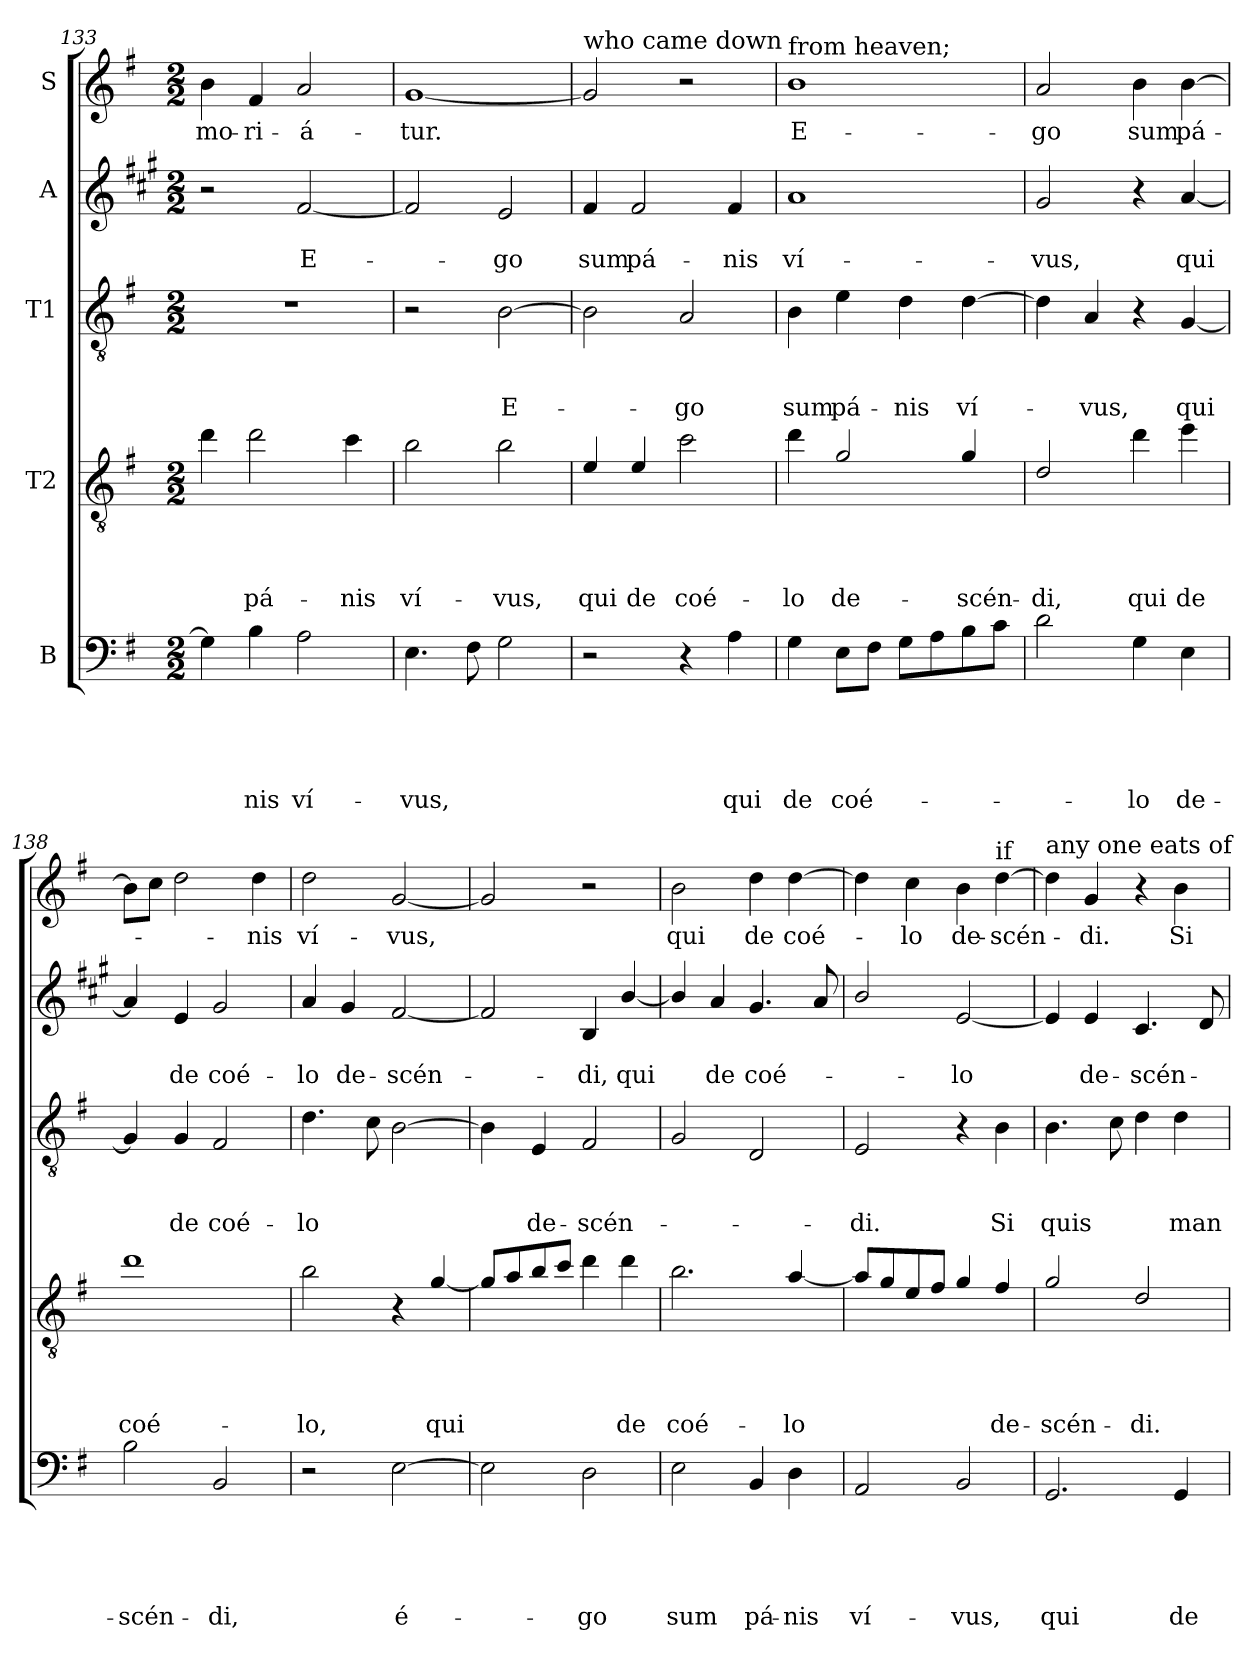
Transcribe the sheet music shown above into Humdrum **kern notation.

**kern	**text	**text	**text	**text	**text	**kern	**text	**text	**text	**text	**kern	**text	**text	**text	**kern	**text	**text	**kern	**text
*part5	*part5	*part5	*part5	*part5	*part5	*part4	*part4	*part4	*part4	*part4	*part3	*part3	*part3	*part3	*part2	*part2	*part2	*part1	*part1
*staff5	*staff5	*staff5	*staff5	*staff5	*staff5	*staff4	*staff4	*staff4	*staff4	*staff4	*staff3	*staff3	*staff3	*staff3	*staff2	*staff2	*staff2	*staff1	*staff1
*I"B	*	*	*	*	*	*I"T2	*	*	*	*	*I"T1	*	*	*	*I"A	*	*	*I"S	*
!!LO:PB:g=z
*clefF4	*	*	*	*	*	*clefGv2	*	*	*	*	*clefGv2	*	*	*	*clefG2	*	*	*clefG2	*
*	*	*	*	*	*	*ITrd8c14	*	*	*	*	*	*	*	*	*ITrd1c2	*	*	*	*
*k[f#]	*	*	*	*	*	*k[f#]	*	*	*	*	*k[f#]	*	*	*	*k[f#]	*	*	*k[f#]	*
*G:	*	*	*	*	*	*G:	*	*	*	*	*G:	*	*	*	*G:	*	*	*G:	*
*M2/2	*	*	*	*	*	*M2/2	*	*	*	*	*M2/2	*	*	*	*M2/2	*	*	*M2/2	*
=133	=133	=133	=133	=133	=133	=133	=133	=133	=133	=133	=133	=133	=133	=133	=133	=133	=133	=133	=133
!	!	!	!	!	!	!	!	!	!	!	!	!	!	!	!	!	!	!	!LO:LY:b
4G\]	.	.	.	.	.	4d\	.	.	.	.	1r	.	.	.	2r	.	.	4b\	mo-
!	!	!	!	!	!LO:LY:b	!	!	!	!	!LO:LY:b	!	!	!	!	!	!	!	!	!LO:LY:b
4B\	.	.	.	.	-nis	2d\	.	.	.	pá-	.	.	.	.	.	.	.	4f#/	-ri-
!	!	!	!	!	!LO:LY:b	!	!	!	!	!	!	!	!	!	!	!	!LO:LY:b	!	!LO:LY:b
2A\	.	.	.	.	ví-	.	.	.	.	.	.	.	.	.	[2e/	.	E-	2a/	-á-
!	!	!	!	!	!	!	!	!	!	!LO:LY:b	!	!	!	!	!	!	!	!	!
.	.	.	.	.	.	4c\	.	.	.	-nis	.	.	.	.	.	.	.	.	.
=134	=134	=134	=134	=134	=134	=134	=134	=134	=134	=134	=134	=134	=134	=134	=134	=134	=134	=134	=134
!	!	!	!	!	!LO:LY:b	!	!	!	!	!LO:LY:b	!	!	!	!	!	!	!	!	!LO:LY:b
4.E\	.	.	.	.	-vus,	2B\	.	.	.	ví-	2r	.	.	.	2e/]	.	.	[1g	-tur.
8F#\	.	.	.	.	.	.	.	.	.	.	.	.	.	.	.	.	.	.	.
!	!	!	!	!	!	!	!	!	!	!LO:LY:b	!	!	!	!LO:LY:b	!	!	!LO:LY:b	!	!
2G\	.	.	.	.	.	2B\	.	.	.	-vus,	[2B\	.	.	E-	2d/	.	-go	.	.
=135	=135	=135	=135	=135	=135	=135	=135	=135	=135	=135	=135	=135	=135	=135	=135	=135	=135	=135	=135
!	!	!	!	!	!	!	!	!	!	!	!	!	!	!	!	!	!	!LO:TX:a:t=who came down	!
!	!	!	!	!	!	!	!	!	!	!LO:LY:b	!	!	!	!	!	!	!LO:LY:b	!	!
2r	.	.	.	.	.	4E/	.	.	.	qui	2B\]	.	.	.	4e/	.	sum	2g/]	.
!	!	!	!	!	!	!	!	!	!	!LO:LY:b	!	!	!	!	!	!	!LO:LY:b	!	!
.	.	.	.	.	.	4E/	.	.	.	de	.	.	.	.	2e/	.	pá-	.	.
!	!	!	!	!	!	!	!	!	!	!LO:LY:b	!	!	!	!LO:LY:b	!	!	!	!	!
4r	.	.	.	.	.	2c\	.	.	.	coé-	2A/	.	.	-go	.	.	.	2r	.
!	!	!	!	!	!LO:LY:b	!	!	!	!	!	!	!	!	!	!	!	!LO:LY:b	!	!
4A\	.	.	.	.	qui	.	.	.	.	.	.	.	.	.	4e/	.	-nis	.	.
=136	=136	=136	=136	=136	=136	=136	=136	=136	=136	=136	=136	=136	=136	=136	=136	=136	=136	=136	=136
!	!	!	!	!	!	!	!	!	!	!	!	!	!	!	!	!	!	!LO:TX:a:t=from heaven;	!
!	!	!	!	!	!LO:LY:b	!	!	!	!	!LO:LY:b	!	!	!	!LO:LY:b	!	!	!LO:LY:b	!	!LO:LY:b
4G\	.	.	.	.	de	4d\	.	.	.	-lo	4B\	.	.	sum	1g	.	ví-	1b	E-
!	!	!	!	!	!LO:LY:b	!	!	!	!	!LO:LY:b	!	!	!	!LO:LY:b	!	!	!	!	!
8E\L	.	.	.	.	coé-	2G/	.	.	.	de-	4e\	.	.	pá-	.	.	.	.	.
8F#\J	.	.	.	.	.	.	.	.	.	.	.	.	.	.	.	.	.	.	.
!	!	!	!	!	!	!	!	!	!	!	!	!	!	!LO:LY:b	!	!	!	!	!
8G\L	.	.	.	.	.	.	.	.	.	.	4d\	.	.	-nis	.	.	.	.	.
8A\	.	.	.	.	.	.	.	.	.	.	.	.	.	.	.	.	.	.	.
!	!	!	!	!	!	!	!	!	!	!LO:LY:b	!	!	!	!LO:LY:b	!	!	!	!	!
8B\	.	.	.	.	.	4G/	.	.	.	-scén-	[4d\	.	.	ví-	.	.	.	.	.
8c\J	.	.	.	.	.	.	.	.	.	.	.	.	.	.	.	.	.	.	.
=137	=137	=137	=137	=137	=137	=137	=137	=137	=137	=137	=137	=137	=137	=137	=137	=137	=137	=137	=137
!	!	!	!	!	!	!	!	!	!	!LO:LY:b	!	!	!	!	!	!	!LO:LY:b	!	!LO:LY:b
2d\	.	.	.	.	.	2D/	.	.	.	-di,	4d\]	.	.	.	2f#/	.	-vus,	2a/	-go
!	!	!	!	!	!	!	!	!	!	!	!	!	!	!LO:LY:b	!	!	!	!	!
.	.	.	.	.	.	.	.	.	.	.	4A/	.	.	-vus,	.	.	.	.	.
!	!	!	!	!	!LO:LY:b	!	!	!	!	!LO:LY:b	!	!	!	!	!	!	!	!	!LO:LY:b
4G\	.	.	.	.	-lo	4d\	.	.	.	qui	4r	.	.	.	4r	.	.	4b\	sum
!	!	!	!	!	!LO:LY:b	!	!	!	!	!LO:LY:b	!	!	!	!LO:LY:b	!	!	!LO:LY:b	!	!LO:LY:b
4E\	.	.	.	.	de-	4e\	.	.	.	de	[4G/	.	.	qui	[4g/	.	qui	[4b\	pá-
=138	=138	=138	=138	=138	=138	=138	=138	=138	=138	=138	=138	=138	=138	=138	=138	=138	=138	=138	=138
!	!	!	!	!	!LO:LY:b	!	!	!	!	!LO:LY:b	!	!	!	!	!	!	!	!	!
2B\	.	.	.	.	-scén-	1d	.	.	.	coé-	4G/]	.	.	.	4g/]	.	.	8b\L]	.
.	.	.	.	.	.	.	.	.	.	.	.	.	.	.	.	.	.	8cc\J	.
!	!	!	!	!	!	!	!	!	!	!	!	!	!	!LO:LY:b	!	!	!LO:LY:b	!	!
.	.	.	.	.	.	.	.	.	.	.	4G/	.	.	de	4d/	.	de	2dd\	.
!	!	!	!	!	!LO:LY:b	!	!	!	!	!	!	!	!	!LO:LY:b	!	!	!LO:LY:b	!	!
2BB/	.	.	.	.	-di,	.	.	.	.	.	2F#/	.	.	coé-	2f#/	.	coé-	.	.
!	!	!	!	!	!	!	!	!	!	!	!	!	!	!	!	!	!	!	!LO:LY:b
.	.	.	.	.	.	.	.	.	.	.	.	.	.	.	.	.	.	4dd\	-nis
!!LO:LB:g=z
=139	=139	=139	=139	=139	=139	=139	=139	=139	=139	=139	=139	=139	=139	=139	=139	=139	=139	=139	=139
!	!	!	!	!	!	!	!	!	!	!LO:LY:b	!	!	!	!LO:LY:b	!	!	!LO:LY:b	!	!LO:LY:b
2r	.	.	.	.	.	2B\	.	.	.	-lo,	4.d\	.	.	-lo	4g/	.	-lo	2dd\	ví-
!	!	!	!	!	!	!	!	!	!	!	!	!	!	!	!	!	!LO:LY:b	!	!
.	.	.	.	.	.	.	.	.	.	.	.	.	.	.	4f#/	.	de-	.	.
.	.	.	.	.	.	.	.	.	.	.	8c\	.	.	.	.	.	.	.	.
!	!	!	!	!	!LO:LY:b	!	!	!	!	!	!	!	!	!	!	!	!LO:LY:b	!	!LO:LY:b
[2E\	.	.	.	.	é-	4r	.	.	.	.	[2B\	.	.	.	[2e/	.	-scén-	[2g/	-vus,
!	!	!	!	!	!	!	!	!	!	!LO:LY:b	!	!	!	!	!	!	!	!	!
.	.	.	.	.	.	[4G/	.	.	.	qui	.	.	.	.	.	.	.	.	.
=140	=140	=140	=140	=140	=140	=140	=140	=140	=140	=140	=140	=140	=140	=140	=140	=140	=140	=140	=140
2E\]	.	.	.	.	.	8G/L]	.	.	.	.	4B\]	.	.	.	2e/]	.	.	2g/]	.
.	.	.	.	.	.	8A/	.	.	.	.	.	.	.	.	.	.	.	.	.
!	!	!	!	!	!	!	!	!	!	!	!	!	!	!LO:LY:b	!	!	!	!	!
.	.	.	.	.	.	8B/	.	.	.	.	4E/	.	.	de-	.	.	.	.	.
.	.	.	.	.	.	8c/J	.	.	.	.	.	.	.	.	.	.	.	.	.
!	!	!	!	!	!LO:LY:b	!	!	!	!	!	!	!	!	!LO:LY:b	!	!	!LO:LY:b	!	!
2D\	.	.	.	.	-go	4d\	.	.	.	.	2F#/	.	.	-scén-	4A/	.	-di,	2r	.
!	!	!	!	!	!	!	!	!	!	!LO:LY:b	!	!	!	!	!	!	!LO:LY:b	!	!
.	.	.	.	.	.	4d\	.	.	.	de	.	.	.	.	[4a/	.	qui	.	.
=141	=141	=141	=141	=141	=141	=141	=141	=141	=141	=141	=141	=141	=141	=141	=141	=141	=141	=141	=141
!	!	!	!	!	!LO:LY:b	!	!	!	!	!LO:LY:b	!	!	!	!	!	!	!	!	!LO:LY:b
2E\	.	.	.	.	sum	2.B\	.	.	.	coé-	2G/	.	.	.	4a/]	.	.	2b\	qui
!	!	!	!	!	!	!	!	!	!	!	!	!	!	!	!	!	!LO:LY:b	!	!
.	.	.	.	.	.	.	.	.	.	.	.	.	.	.	4g/	.	de	.	.
!	!	!	!	!	!LO:LY:b	!	!	!	!	!	!	!	!	!	!	!	!LO:LY:b	!	!LO:LY:b
4BB/	.	.	.	.	pá-	.	.	.	.	.	2D/	.	.	.	4.f#/	.	coé-	4dd\	de
!	!	!	!	!	!LO:LY:b	!	!	!	!	!LO:LY:b	!	!	!	!	!	!	!	!	!LO:LY:b
4D\	.	.	.	.	-nis	[4A/	.	.	.	-lo	.	.	.	.	.	.	.	[4dd\	coé-
.	.	.	.	.	.	.	.	.	.	.	.	.	.	.	8g/	.	.	.	.
=142	=142	=142	=142	=142	=142	=142	=142	=142	=142	=142	=142	=142	=142	=142	=142	=142	=142	=142	=142
!	!	!	!	!	!LO:LY:b	!	!	!	!	!	!	!	!	!LO:LY:b	!	!	!	!	!
2AA/	.	.	.	.	ví-	8A/L]	.	.	.	.	2E/	.	.	-di.	2a/	.	.	4dd\]	.
.	.	.	.	.	.	8G/	.	.	.	.	.	.	.	.	.	.	.	.	.
!	!	!	!	!	!	!	!	!	!	!	!	!	!	!	!	!	!	!	!LO:LY:b
.	.	.	.	.	.	8E/	.	.	.	.	.	.	.	.	.	.	.	4cc\	-lo
.	.	.	.	.	.	8F#/J	.	.	.	.	.	.	.	.	.	.	.	.	.
!	!	!	!	!	!LO:LY:b	!	!	!	!	!	!	!	!	!	!	!	!LO:LY:b	!	!LO:LY:b
2BB/	.	.	.	.	-vus,	4G/	.	.	.	.	4r	.	.	.	[2d/	.	-lo	4b\	de-
!	!	!	!	!	!	!	!	!	!	!	!	!	!	!	!	!	!	!LO:TX:a:t=if	!
!	!	!	!	!	!	!	!	!	!	!LO:LY:b	!	!	!	!LO:LY:b	!	!	!	!	!LO:LY:b
.	.	.	.	.	.	4F#/	.	.	.	de-	4B\	.	.	Si	.	.	.	[4dd\	-scén-
=143	=143	=143	=143	=143	=143	=143	=143	=143	=143	=143	=143	=143	=143	=143	=143	=143	=143	=143	=143
!	!	!	!	!	!	!	!	!	!	!	!	!	!	!	!	!	!	!LO:TX:a:t=any one eats of	!
!	!	!	!	!	!LO:LY:b	!	!	!	!	!LO:LY:b	!	!	!	!LO:LY:b	!	!	!	!	!
2.GG/	.	.	.	.	qui	2G/	.	.	.	-scén-	4.B\	.	.	quis	4d/]	.	.	4dd\]	.
!	!	!	!	!	!	!	!	!	!	!	!	!	!	!	!	!	!LO:LY:b	!	!LO:LY:b
.	.	.	.	.	.	.	.	.	.	.	.	.	.	.	4d/	.	de-	4g/	-di.
.	.	.	.	.	.	.	.	.	.	.	8c\	.	.	.	.	.	.	.	.
!	!	!	!	!	!	!	!	!	!	!LO:LY:b	!	!	!	!	!	!	!LO:LY:b	!	!
.	.	.	.	.	.	2D/	.	.	.	-di.	4d\	.	.	.	4.B/	.	-scén-	4r	.
!	!	!	!	!	!LO:LY:b	!	!	!	!	!	!	!	!	!LO:LY:b	!	!	!	!	!LO:LY:b
4GG/	.	.	.	.	de	.	.	.	.	.	4d\	.	.	man-	.	.	.	4b\	Si
.	.	.	.	.	.	.	.	.	.	.	.	.	.	.	8c/	.	.	.	.
=	=	=	=	=	=	=	=	=	=	=	=	=	=	=	=	=	=	=	=
*-	*-	*-	*-	*-	*-	*-	*-	*-	*-	*-	*-	*-	*-	*-	*-	*-	*-	*-	*-
